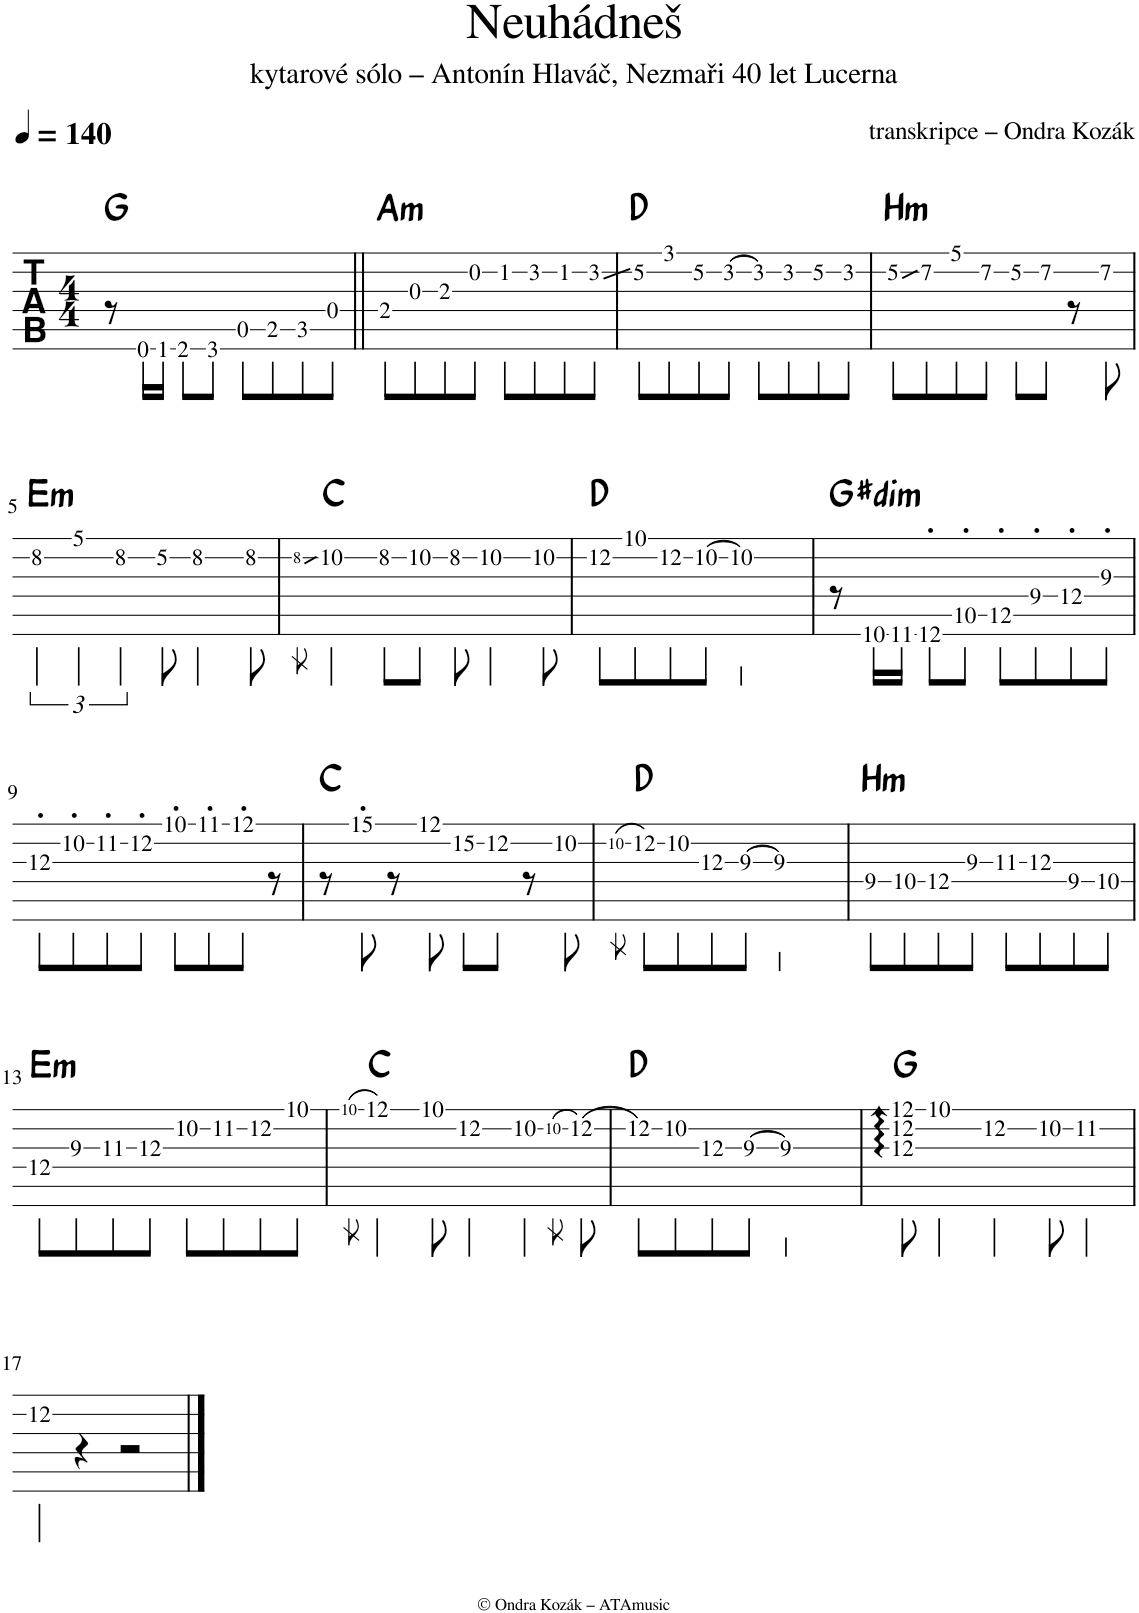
**kern	**harte
*part1	*part1
*staff1	*
*I"G1	*
*I'G1	*
*stria6	*
*	*
*k[]	*
*M4/4	*
*MM140	*
=1	=1
8r	G:maj
16EE\LL	.
16FF\JJ	.
8GG-\L	.
8GG\J	.
8AA\L	.
8BB\	.
8C\	.
8D\J	.
=2||	=2||
!	!LO:H:kt=m
8E\L	A:min
8G\	.
8A\	.
8B\J	.
8c\L	.
8d\	.
8c\	.
8d\J	.
=3	=3
8e\L	D:maj
8g\	.
8e\	.
[8d\J	.
8d\L]	.
8d\	.
8e\	.
8d\J	.
=4	=4
!	!LO:H:kt=Hm
8e\L	N
8f#\	.
8a\	.
8f#\J	.
8e\L	.
8f#\J	.
8r	.
8f#\	.
!!LO:LB:g=z
=5	=5
!	!LO:H:kt=m
6g\	E:min
6a\	.
6g\	.
8e\	.
4g\	.
8g\	.
=6	=6
8qg\	.
4a\	C:maj
8g\L	.
8a\J	.
8g\	.
4a\	.
8a\	.
=7	=7
8b\L	D:maj
8dd\	.
8b\	.
[8a\J	.
2a\]	.
=8	=8
!	!LO:H:kt=dim
8r	G#:dim
16D\LL	.
16D#\JJ	.
8E'\L	.
8G'\J	.
8A'\L	.
8B'\	.
8d'\	.
8e'\J	.
!!LO:LB:g=z
=9	=9
8g'\L	.
8a'\	.
8b-'\	.
8b'\J	.
8dd'\L	.
8ee-'\	.
8ee'\J	.
8r	.
=10	=10
8r	C:maj
8gg'\	.
8r	.
8ee\	.
8dd\L	.
8b\J	.
8r	.
8a\	.
=11	=11
(8qa\	.
8b\L)	D:maj
8a\	.
8g\	.
[8e\J	.
2e\]	.
=12	=12
!	!LO:H:kt=Hm
8B\L	N
8c\	.
8d\	.
8e\J	.
8f#\L	.
8g\	.
8B\	.
8c\J	.
!!LO:LB:g=z
=13	=13
!	!LO:H:kt=m
8d\L	E:min
8e\	.
8f#\	.
8g\J	.
8a\L	.
8b-\	.
8b\	.
8dd\J	.
=14	=14
(8qdd\	.
4ee\)	C:maj
8dd\	.
4b\	.
4a\	.
(8qa\	.
[8b\)	.
=15	=15
8b\L]	D:maj
8a\	.
8g\	.
[8e\J	.
2e\]	.
=16	=16
8g\: 8b\: 8ee\:	G:maj
4dd\	.
4b\	.
8a\	.
4b-\	.
!!LO:LB:g=z
=17	=17
4b\	.
4r	.
2r	.
==	==
*-	*-
